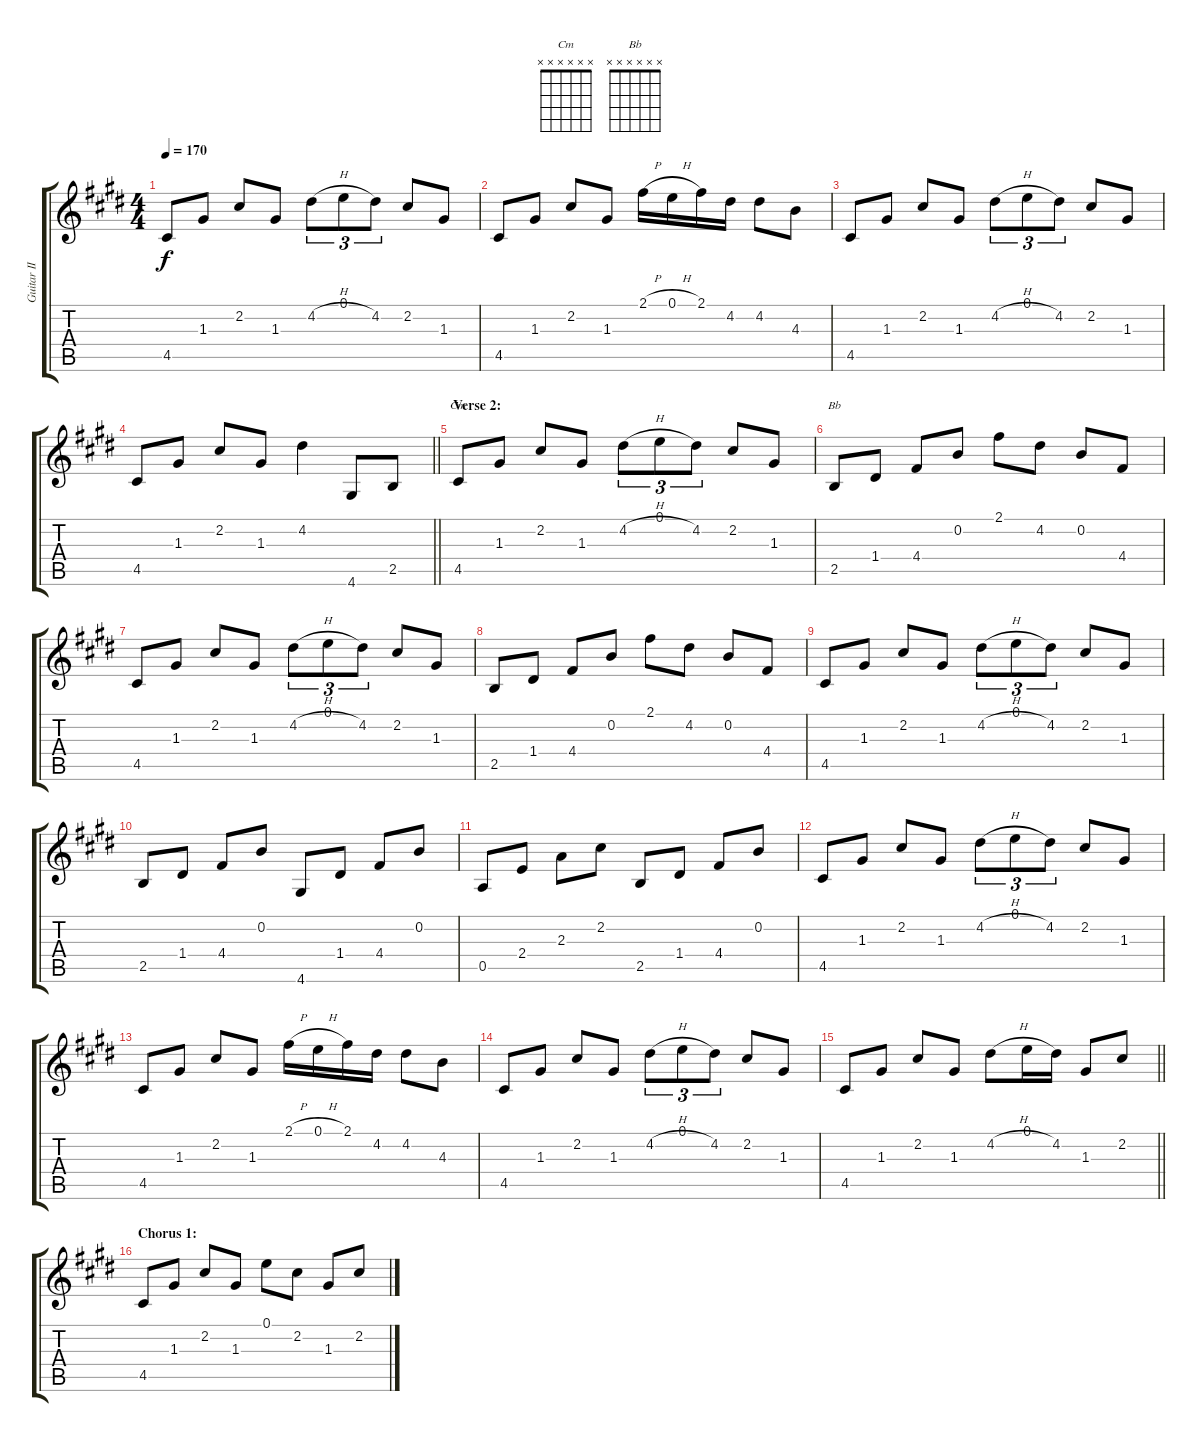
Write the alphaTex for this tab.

\track ("Guitar II" "Guitar II") {instrument acousticguitarnylon}
\staff {score tabs}
\tuning (E4 B3 G3 D3 A2 E2) {hide}
\chord ("Cm" x x x x x x)
\chord ("Bb" x x x x x x)
\ts (4 4)
\tempo 170
\clef g2
\ks c#minor
4.5.8{dy f} 1.3.8 2.2.8 1.3.8 4.2{h}.8{tu (3 2)} 0.1.8{tu (3 2)} 4.2.8{tu (3 2)} 2.2.8 1.3.8 |
4.5.8 1.3.8 2.2.8 1.3.8 2.1{h}.16 0.1{h}.16 2.1.16 4.2.16 4.2.8 4.3.8 |
4.5.8 1.3.8 2.2.8 1.3.8 4.2{h}.8{tu (3 2)} 0.1.8{tu (3 2)} 4.2.8{tu (3 2)} 2.2.8 1.3.8 |
\barLineRight lightlight
4.5.8 1.3.8 2.2.8 1.3.8 4.2.4 4.6.8 2.5.8 |
\section ("" "Verse 2:")
4.5.8{ch "Cm"} 1.3.8 2.2.8 1.3.8 4.2{h}.8{tu (3 2)} 0.1.8{tu (3 2)} 4.2.8{tu (3 2)} 2.2.8 1.3.8 |
2.5.8{ch "Bb"} 1.4.8 4.4.8 0.2.8 2.1.8 4.2.8 0.2.8 4.4.8 |
4.5.8 1.3.8 2.2.8 1.3.8 4.2{h}.8{tu (3 2)} 0.1.8{tu (3 2)} 4.2.8{tu (3 2)} 2.2.8 1.3.8 |
2.5.8 1.4.8 4.4.8 0.2.8 2.1.8 4.2.8 0.2.8 4.4.8 |
4.5.8 1.3.8 2.2.8 1.3.8 4.2{h}.8{tu (3 2)} 0.1.8{tu (3 2)} 4.2.8{tu (3 2)} 2.2.8 1.3.8 |
2.5.8 1.4.8 4.4.8 0.2.8 4.6.8 1.4.8 4.4.8 0.2.8 |
0.5.8 2.4.8 2.3.8 2.2.8 2.5.8 1.4.8 4.4.8 0.2.8 |
4.5.8 1.3.8 2.2.8 1.3.8 4.2{h}.8{tu (3 2)} 0.1.8{tu (3 2)} 4.2.8{tu (3 2)} 2.2.8 1.3.8 |
4.5.8 1.3.8 2.2.8 1.3.8 2.1{h}.16 0.1{h}.16 2.1.16 4.2.16 4.2.8 4.3.8 |
4.5.8 1.3.8 2.2.8 1.3.8 4.2{h}.8{tu (3 2)} 0.1.8{tu (3 2)} 4.2.8{tu (3 2)} 2.2.8 1.3.8 |
\barLineRight lightlight
4.5.8 1.3.8 2.2.8 1.3.8 4.2{h}.8 0.1.16 4.2.16 1.3.8 2.2.8 |
\section ("" "Chorus 1:")
4.5.8 1.3.8 2.2.8 1.3.8 0.1.8 2.2.8 1.3.8 2.2.8
